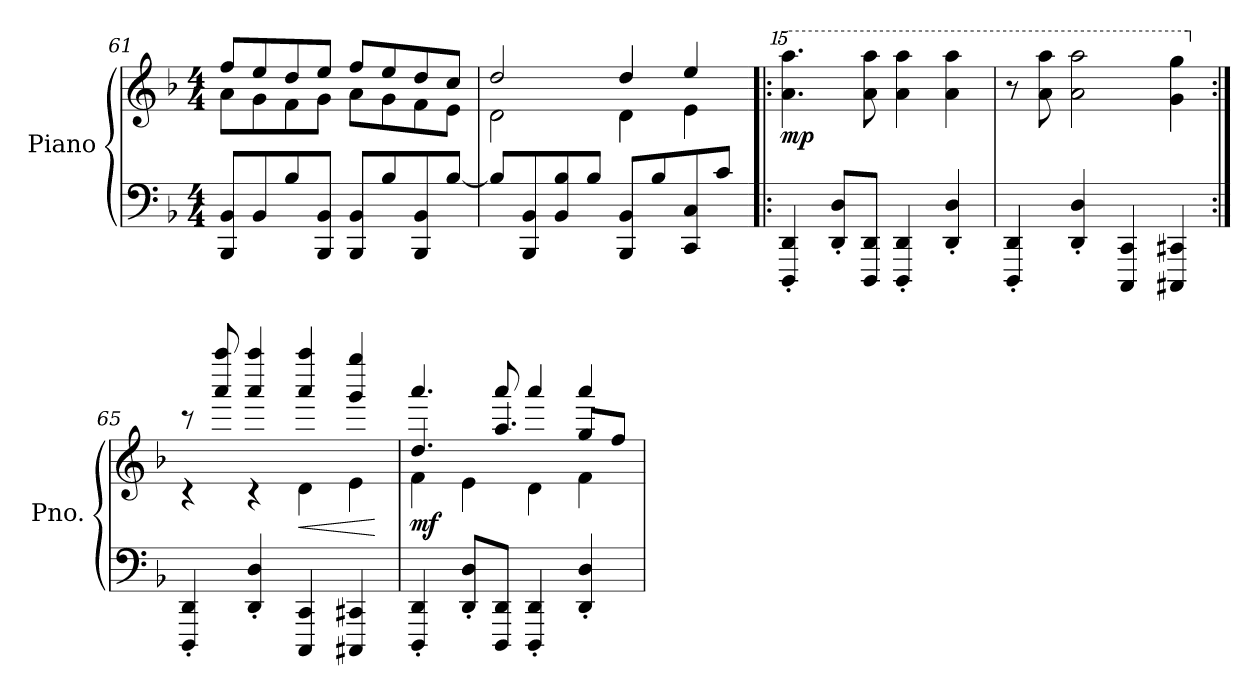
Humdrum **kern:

**kern	**kern	**dynam
*part1	*part1	*part1
*staff2	*staff1	*staff1/2
*I"Piano	*	*
*I'Pno.	*	*
*clefF4	*clefG2	*
*k[b-]	*k[b-]	*
*M4/4	*M4/4	*
=61	=61	=61
*	*^	*
8BBB-/ 8BB-/L	8ff/L	8a\L	.
8BB-/	8ee/	8g\	.
8B-/	8dd/	8f\	.
8BBB-/ 8BB-/J	8ee/J	8g\J	.
8BBB-/ 8BB-/L	8ff/L	8a\L	.
8B-/	8ee/	8g\	.
8BBB-/ 8BB-/	8dd/	8f\	.
[8B-/J	8cc/J	8e\J	.
=62	=62	=62	=62
8B-/L]	2dd/	2d\	.
8BBB-/ 8BB-/	.	.	.
8BB-/ 8B-/	.	.	.
8B-/J	.	.	.
8BBB-/ 8BB-/L	4dd/	4d\	.
8B-/	.	.	.
8CC/ 8C/	4ee/	4e\	.
8c/J	.	.	.
*	*v	*v	*
=63!|:	=63!|:	=63!|:
*	*15ma	*
!	!	!LO:DY:b
4DDD/' 4DD/'	4.aaa\ 4.aaaa\	mp
8DD/' 8D/'L	.	.
8DDD/ 8DD/J	8aaa\ 8aaaa\	.
4DDD/' 4DD/'	4aaa\ 4aaaa\	.
4DD/' 4D/'	4aaa\ 4aaaa\	.
!!LO:LB:g=z
=64	=64	=64
4DDD/' 4DD/'	8r	.
.	8aaa\ 8aaaa\	.
4DD/' 4D/'	2aaa\ 2aaaa\	.
4CCC/ 4CC/	.	.
4CCC#X/ 4CC#X/	4ggg\ 4gggg\	.
=65:|!	=65:|!	=65:|!
*	*X15ma	*
*	*^	*
4DDD/' 4DD/'	8r	4r	.
.	8aaa/ 8aaaa/	.	.
4DD/' 4D/'	4aaa/ 4aaaa/	4r	.
!	!	!	!LO:HP:b
4CCC/ 4CC/	4aaa/ 4aaaa/	4d\	<
4CCC#X/ 4CC#X/	4ggg/ 4gggg/	4e\	.
*	*v	*v	*
.	.	[
=66	=66	=66
*	*^	*
*	*	*^	*
!	!	!	!	!LO:DY:b
4DDD/' 4DD/'	4.aaa/	4f\	4.dd/	mf
8DD/' 8D/'L	.	4e\	.	.
8DDD/ 8DD/J	8aaa/	.	4.aa/	.
4DDD/' 4DD/'	4aaa/	4d\	.	.
4DD/' 4D/'	4aaa/	4f\	8gg/L	.
.	.	.	8ff/J	.
*	*v	*v	*v	*
=	=	=
*-	*-	*-
